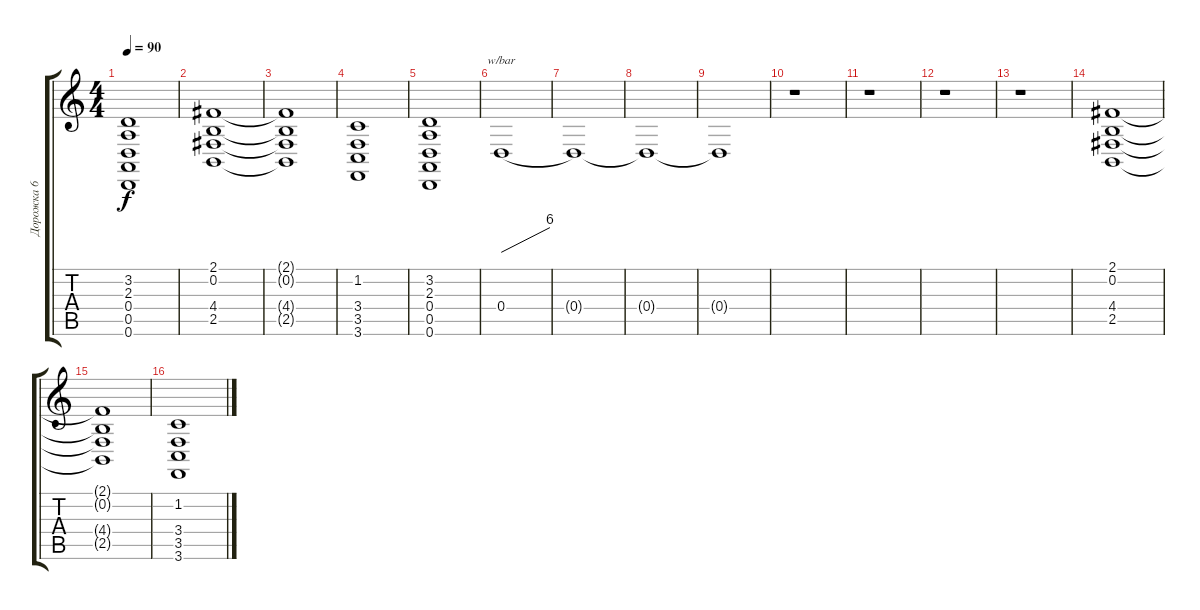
\track ("Дорожка 6" "Дорожка 6") {instrument pad4choir}
\staff {score tabs}
\tuning (E4 B3 G3 D3 A2 D2) {hide}
\ts (4 4)
\tempo 90
\clef g2
\ks c
(3.2 2.3 0.4 0.5 0.6).1{dy f} |
(2.1 0.2 4.4 2.5).1 |
(2.1{t} 0.2{t} 4.4{t} 2.5{t}).1 |
(1.2 3.4 3.5 3.6).1 |
(3.2 2.3 0.4 0.5 0.6).1 |
0.4.1{tbe (dive default 0 0 60 24)} |
0.4{t}.1 |
0.4{t}.1 |
0.4{t}.1 |
r.1 |
r.1 |
r.1 |
r.1 |
(2.1 0.2 4.4 2.5).1 |
(2.1{t} 0.2{t} 4.4{t} 2.5{t}).1 |
(1.2 3.4 3.5 3.6).1
